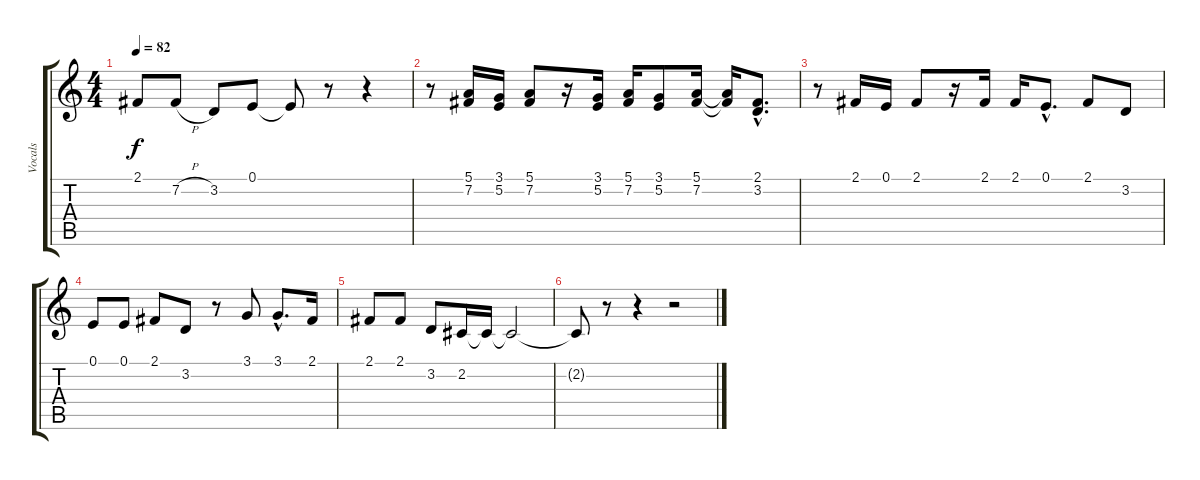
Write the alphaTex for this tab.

\track ("Vocals" "Vocals") {instrument lead2sawtooth}
\staff {score tabs}
\tuning (E4 B3 G3 D3 A2 E2) {hide}
\ts (4 4)
\tempo 82
\clef g2
\ks c
2.1.8{dy f} 7.2{h}.8 3.2.8 0.1.8 0.1{t}.8 r.8 r.4 |
r.8 (5.1 7.2).16 (3.1 5.2).16 (5.1 7.2).8 r.16 (3.1 5.2).16 (5.1 7.2).16 (3.1 5.2).8 (5.1 7.2).16 (5.1{t} 7.2{t}).16 (2.1{hac} 3.2{hac}).8{d} |
r.8 2.1.16 0.1.16 2.1.8 r.16 2.1.16 2.1.16 0.1{hac}.8{d} 2.1.8 3.2.8 |
0.1.8 0.1.8 2.1.8 3.2.8 r.8 3.1.8 3.1{hac}.8{d} 2.1.16 |
2.1.8 2.1.8 3.2.8 2.2.16 2.2{t}.16 2.2{t}.2{volume 0} |
2.2{t}.8 r.8 r.4 r.2
